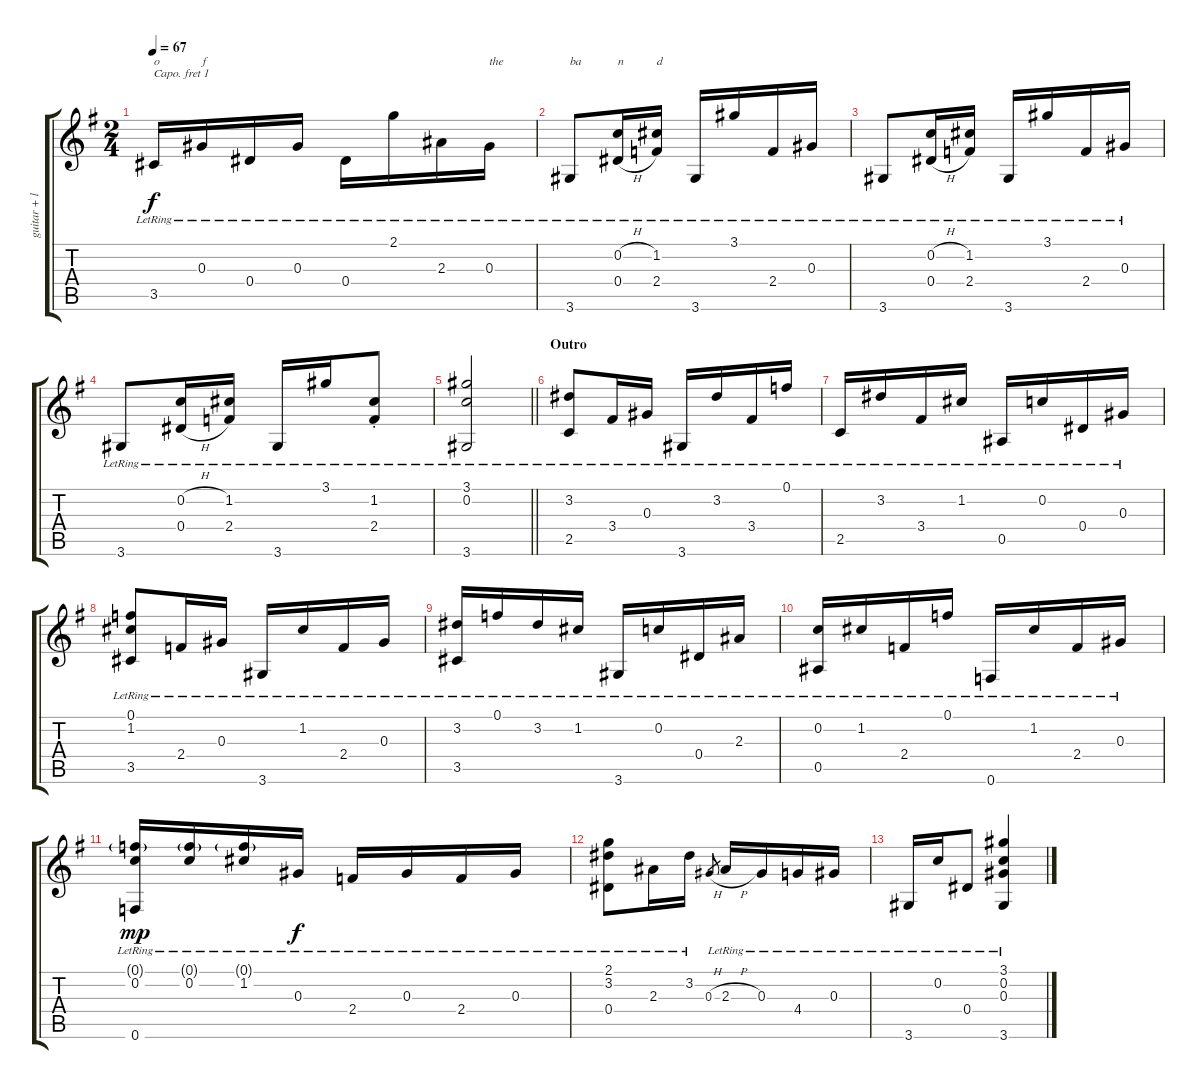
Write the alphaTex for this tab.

\track ("guitar + lyrics" "guitar + l") {instrument acousticguitarnylon}
\staff {score tabs}
\capo 1
\tuning (E4 B3 G3 D3 A2 E2) {hide}
\ts (2 4)
\tempo 67
\clef g2
\ks g
3.5{lr}.16{txt "o" dy f} 0.3{lr}.16{txt "f"} 0.4{lr}.16 0.3{lr}.16 0.4{lr}.16 2.1{lr}.16 2.3{lr}.16 0.3{lr}.16{txt "the"} |
3.6{lr}.8{txt "ba"} (0.2{h lr} 0.4{h lr}).16{txt "n"} (1.2{lr} 2.4{lr}).16{txt "d"} 3.6{lr}.16 3.1{lr}.16 2.4{lr}.16 0.3{lr}.16 |
3.6{lr}.8 (0.2{h lr} 0.4{h lr}).16 (1.2{lr} 2.4{lr}).16 3.6{lr}.16 3.1{lr}.16 2.4{lr}.16 0.3{lr}.16 |
3.6{lr}.8 (0.2{h lr} 0.4{h lr}).16 (1.2{lr} 2.4{lr}).16 3.6{lr}.16 3.1{lr}.16 (1.2{st lr} 2.4{st lr}).8 |
\barLineRight lightlight
(3.1{lr} 0.2{lr} 3.6{lr}).2 |
\section ("" "Outro")
(3.2{lr} 2.5{lr}).8 3.4{lr}.16 0.3{lr}.16 3.6{lr}.16 3.2{lr}.16 3.4{lr}.16 0.1{lr}.16 |
2.5{lr}.16 3.2{lr}.16 3.4{lr}.16 1.2{lr}.16 0.5{lr}.16 0.2{lr}.16 0.4{lr}.16 0.3{lr}.16 |
(0.1{lr} 1.2{lr} 3.5{lr}).8 2.4{lr}.16 0.3{lr}.16 3.6{lr}.16 1.2{lr}.16 2.4{lr}.16 0.3{lr}.16 |
(3.2{lr} 3.5{lr}).16 0.1{lr}.16 3.2{lr}.16 1.2{lr}.16 3.6{lr}.16 0.2{lr}.16 0.4{lr}.16 2.3{lr}.16 |
(0.2{lr} 0.5{lr}).16 1.2{lr}.16 2.4{lr}.16 0.1{lr}.16 0.6{lr}.16 1.2{lr}.16 2.4{lr}.16 0.3{lr}.16 |
(0.1{g lr} 0.2{lr} 0.6{lr}).16{dy mp} (0.1{g lr} 0.2{lr}).16 (0.1{g lr} 1.2{lr}).16 0.3{lr}.16{dy f} 2.4{lr}.16 0.3{lr}.16 2.4{lr}.16 0.3{lr}.16 |
(2.1{lr} 3.2{lr} 0.4{lr}).8 2.3{lr}.16 3.2{lr}.16 0.3{h}.8{gr} 2.3{h lr}.16 0.3{lr}.16 4.4{lr}.16 0.3{lr}.16 |
3.6{lr}.16 0.2{lr}.16 0.4{lr}.8 (3.1{lr} 0.2{lr} 0.3{lr} 3.6{lr}).4
